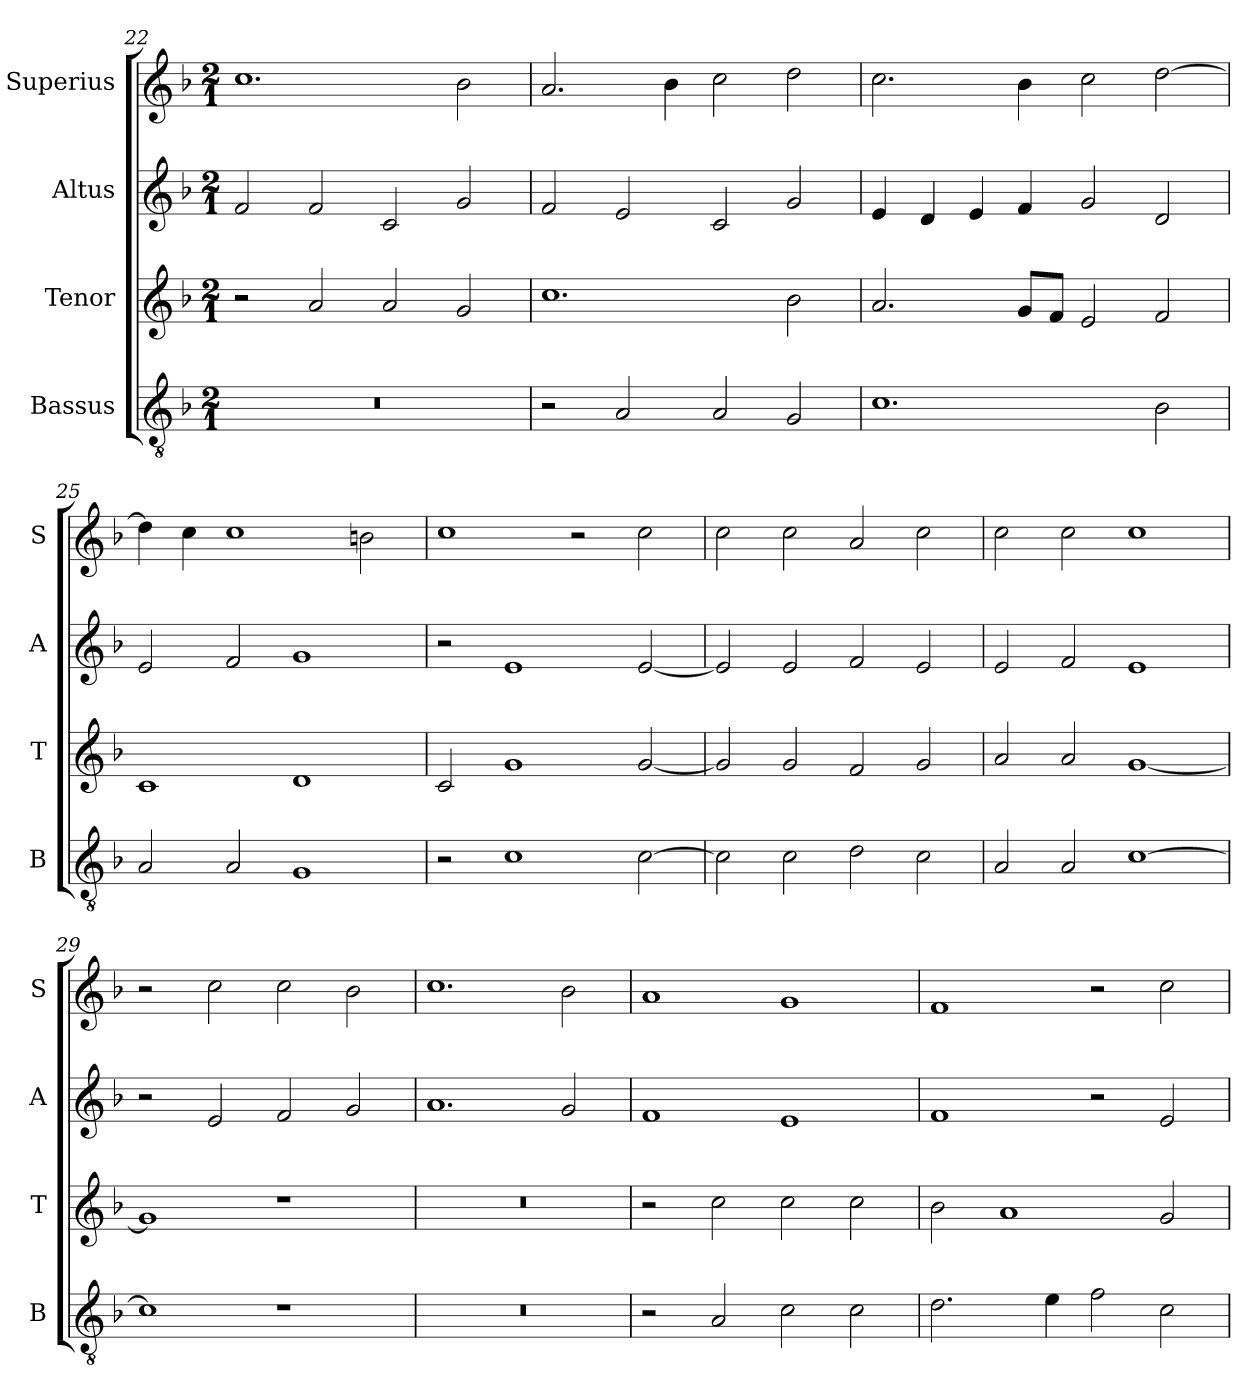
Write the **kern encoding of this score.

**kern	**kern	**kern	**kern
*part4	*part3	*part2	*part1
*staff4	*staff3	*staff2	*staff1
*I"Bassus	*I"Tenor	*I"Altus	*I"Superius
*I'B	*I'T	*I'A	*I'S
*clefGv2	*clefG2	*clefG2	*clefG2
*k[b-]	*k[b-]	*k[b-]	*k[b-]
*F:	*F:	*F:	*F:
*M2/1	*M2/1	*M2/1	*M2/1
=22	=22	=22	=22
0r	2r	2f	1.cc
.	2a	2f	.
.	2a	2c	.
.	2g	2g	2b-
=23	=23	=23	=23
2r	1.cc	2f	2.a
2A	.	2e	.
.	.	.	4b-
2A	.	2c	2cc
2G	2b-	2g	2dd
=24	=24	=24	=24
1.c	2.a	4e	2.cc
.	.	4d	.
.	.	4e	.
.	8gL	4f	4b-
.	8fJ	.	.
.	2e	2g	2cc
2B-	2f	2d	[2dd
=25	=25	=25	=25
2A	1c	2e	4dd]
.	.	.	4cc
2A	.	2f	1cc
1G	1d	1g	.
.	.	.	2bn
=26	=26	=26	=26
2r	2c	2r	1cc
1c	1g	1e	.
.	.	.	2r
[2c	[2g	[2e	2cc
=27	=27	=27	=27
2c]	2g]	2e]	2cc
2c	2g	2e	2cc
2d	2f	2f	2a
2c	2g	2e	2cc
=28	=28	=28	=28
2A	2a	2e	2cc
2A	2a	2f	2cc
[1c	[1g	1e	1cc
=29	=29	=29	=29
1c]	1g]	2r	2r
.	.	2e	2cc
1r	1r	2f	2cc
.	.	2g	2b-
=30	=30	=30	=30
0r	0r	1.a	1.cc
.	.	2g	2b-
=31	=31	=31	=31
2r	2r	1f	1a
2A	2cc	.	.
2c	2cc	1e	1g
2c	2cc	.	.
=32	=32	=32	=32
2.d	2b-	1f	1f
.	1a	.	.
4e	.	.	.
2f	.	2r	2r
2c	2g	2e	2cc
=	=	=	=
*-	*-	*-	*-
